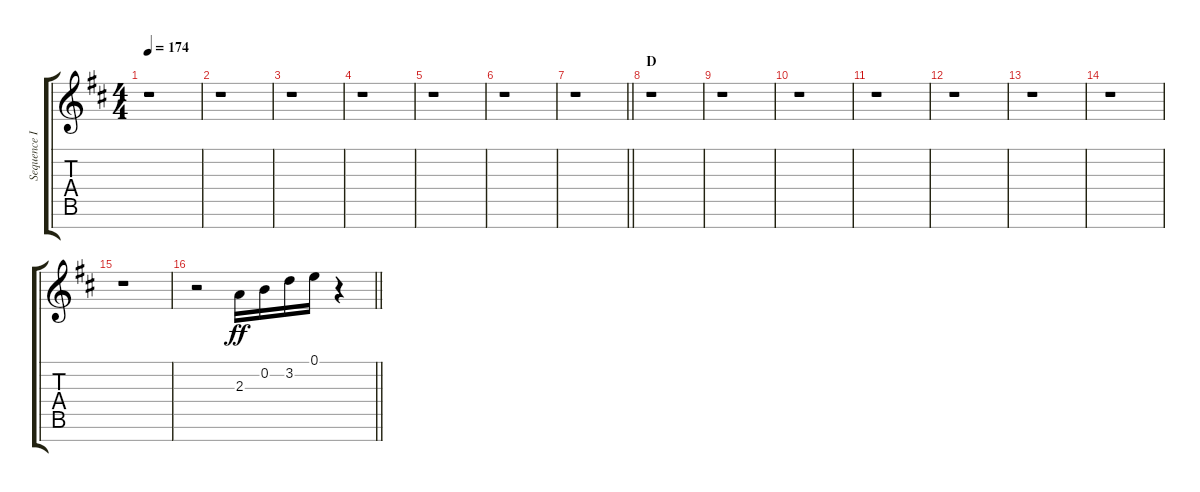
\track ("Sequence I" "Sequence I") {instrument lead2sawtooth}
\staff {score tabs}
\tuning (E5 B4 G4 D4 A3 E3 B2) {hide}
\ts (4 4)
\tempo 174
\clef g2
\ks bminor
r.1{dy f} |
r.1 |
r.1 |
r.1 |
r.1 |
r.1 |
\barLineRight lightlight
r.1 |
\section ("" "D")
r.1 |
r.1 |
r.1 |
r.1 |
r.1 |
r.1 |
r.1 |
r.1 |
\barLineRight lightlight
r.2 2.3.16{dy ff} 0.2.16 3.2.16 0.1.16 r.4
